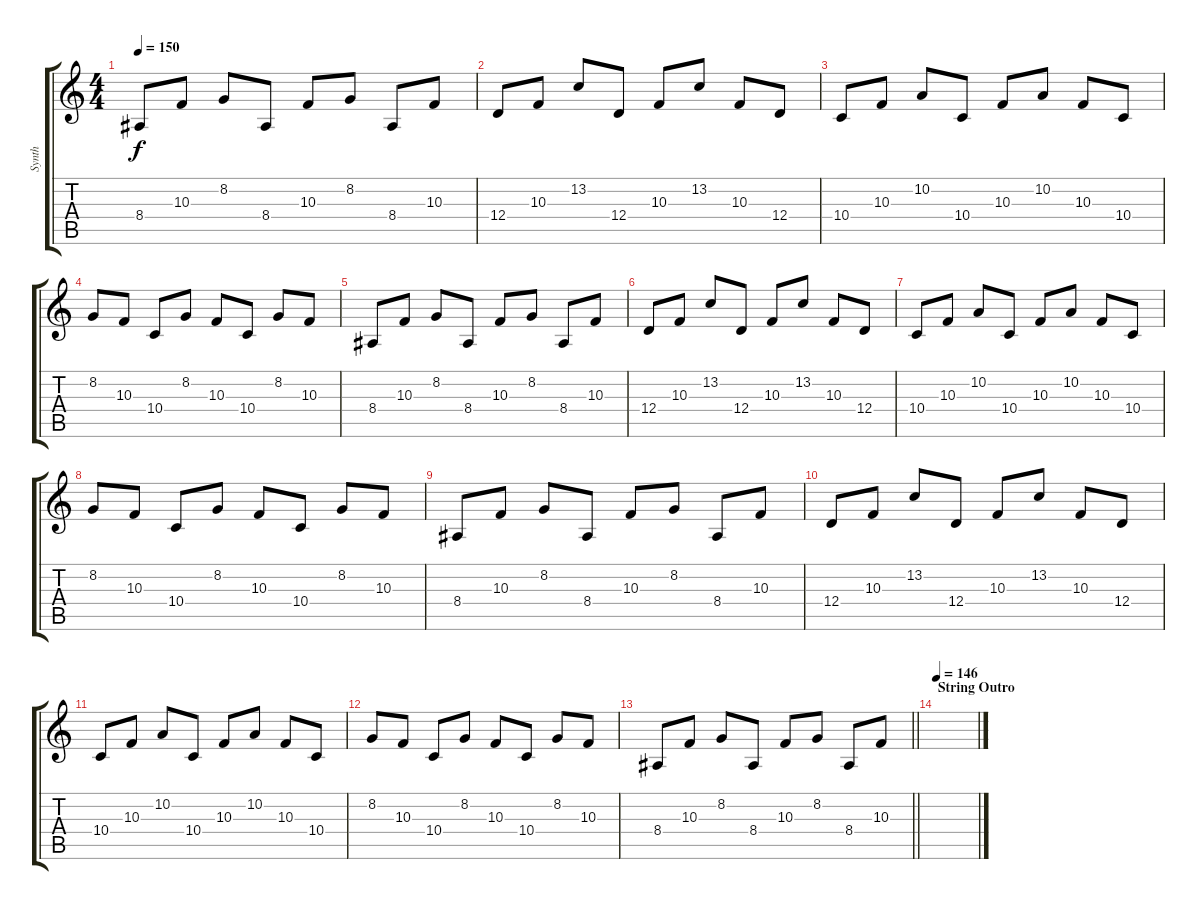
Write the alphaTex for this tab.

\track ("Synth" "Synth") {instrument lead1square}
\staff {score tabs}
\tuning (E4 B3 G3 D3 A2 D2) {hide}
\ts (4 4)
\tempo 150
\clef g2
\ks c
8.4.8{dy f} 10.3.8 8.2.8 8.4.8 10.3.8 8.2.8 8.4.8 10.3.8 |
12.4.8 10.3.8 13.2.8 12.4.8 10.3.8 13.2.8 10.3.8 12.4.8 |
10.4.8 10.3.8 10.2.8 10.4.8 10.3.8 10.2.8 10.3.8 10.4.8 |
8.2.8 10.3.8 10.4.8 8.2.8 10.3.8 10.4.8 8.2.8 10.3.8 |
8.4.8 10.3.8 8.2.8 8.4.8 10.3.8 8.2.8 8.4.8 10.3.8 |
12.4.8 10.3.8 13.2.8 12.4.8 10.3.8 13.2.8 10.3.8 12.4.8 |
10.4.8 10.3.8 10.2.8 10.4.8 10.3.8 10.2.8 10.3.8 10.4.8 |
8.2.8 10.3.8 10.4.8 8.2.8 10.3.8 10.4.8 8.2.8 10.3.8 |
8.4.8 10.3.8 8.2.8 8.4.8 10.3.8 8.2.8 8.4.8 10.3.8 |
12.4.8 10.3.8 13.2.8 12.4.8 10.3.8 13.2.8 10.3.8 12.4.8 |
10.4.8 10.3.8 10.2.8 10.4.8 10.3.8 10.2.8 10.3.8 10.4.8 |
8.2.8 10.3.8 10.4.8 8.2.8 10.3.8 10.4.8 8.2.8 10.3.8 |
\barLineRight lightlight
8.4.8 10.3.8 8.2.8 8.4.8 10.3.8 8.2.8 8.4.8 10.3.8 |
\section ("" "String Outro")
\tempo 146
